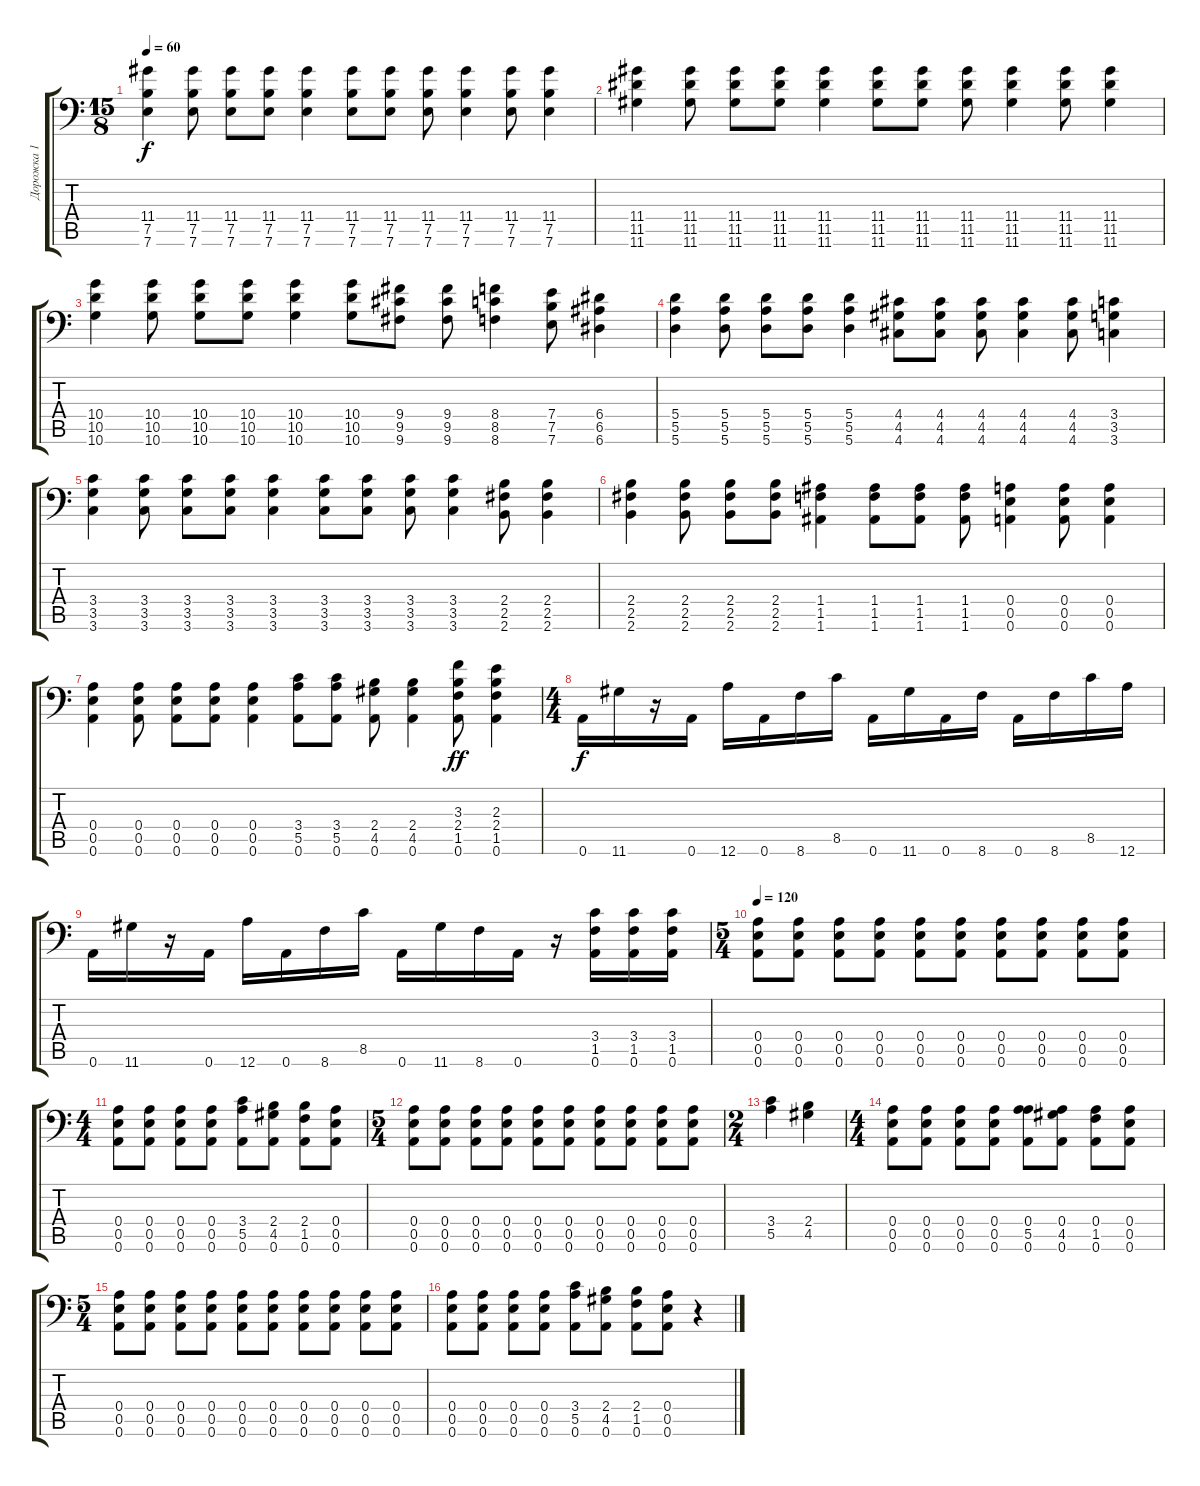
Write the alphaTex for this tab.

\track ("Дорожка 1" "Дорожка 1") {instrument distortionguitar}
\staff {score tabs}
\tuning (B3 Gb3 D3 A2 E2 A1) {hide}
\ts (15 8)
\tempo 60
\clef f4
\ks c
(11.4 7.5 7.6).4{dy f} (11.4 7.5 7.6).8 (11.4 7.5 7.6).8 (11.4 7.5 7.6).8 (11.4 7.5 7.6).4 (11.4 7.5 7.6).8 (11.4 7.5 7.6).8 (11.4 7.5 7.6).8 (11.4 7.5 7.6).4 (11.4 7.5 7.6).8 (11.4 7.5 7.6).4 |
(11.4 11.5 11.6).4 (11.4 11.5 11.6).8 (11.4 11.5 11.6).8 (11.4 11.5 11.6).8 (11.4 11.5 11.6).4 (11.4 11.5 11.6).8 (11.4 11.5 11.6).8 (11.4 11.5 11.6).8 (11.4 11.5 11.6).4 (11.4 11.5 11.6).8 (11.4 11.5 11.6).4 |
(10.4 10.5 10.6).4 (10.4 10.5 10.6).8 (10.4 10.5 10.6).8 (10.4 10.5 10.6).8 (10.4 10.5 10.6).4 (10.4 10.5 10.6).8 (9.4 9.5 9.6).8 (9.4 9.5 9.6).8 (8.4 8.5 8.6).4 (7.4 7.5 7.6).8 (6.4 6.5 6.6).4 |
(5.4 5.5 5.6).4 (5.4 5.5 5.6).8 (5.4 5.5 5.6).8 (5.4 5.5 5.6).8 (5.4 5.5 5.6).4 (4.4 4.5 4.6).8 (4.4 4.5 4.6).8 (4.4 4.5 4.6).8 (4.4 4.5 4.6).4 (4.4 4.5 4.6).8 (3.4 3.5 3.6).4 |
(3.4 3.5 3.6).4 (3.4 3.5 3.6).8 (3.4 3.5 3.6).8 (3.4 3.5 3.6).8 (3.4 3.5 3.6).4 (3.4 3.5 3.6).8 (3.4 3.5 3.6).8 (3.4 3.5 3.6).8 (3.4 3.5 3.6).4 (2.4 2.5 2.6).8 (2.4 2.5 2.6).4 |
(2.4 2.5 2.6).4 (2.4 2.5 2.6).8 (2.4 2.5 2.6).8 (2.4 2.5 2.6).8 (1.4 1.5 1.6).4 (1.4 1.5 1.6).8 (1.4 1.5 1.6).8 (1.4 1.5 1.6).8 (0.4 0.5 0.6).4 (0.4 0.5 0.6).8 (0.4 0.5 0.6).4 |
(0.4 0.5 0.6).4 (0.4 0.5 0.6).8 (0.4 0.5 0.6).8 (0.4 0.5 0.6).8 (0.4 0.5 0.6).4 (3.4 5.5 0.6).8 (3.4 5.5 0.6).8 (2.4 4.5 0.6).8 (2.4 4.5 0.6).4 (3.3 2.4 1.5 0.6).8{dy ff} (2.3 2.4 1.5 0.6).4 |
\ts (4 4)
0.6.16{dy f} 11.6.16 r.16 0.6.16 12.6.16 0.6.16 8.6.16 8.5.16 0.6.16 11.6.16 0.6.16 8.6.16 0.6.16 8.6.16 8.5.16 12.6.16 |
0.6.16 11.6.16 r.16 0.6.16 12.6.16 0.6.16 8.6.16 8.5.16 0.6.16 11.6.16 8.6.16 0.6.16 r.16 (3.4 1.5 0.6).16 (3.4 1.5 0.6).16 (3.4 1.5 0.6).16 |
\ts (5 4)
\tempo 120
(0.4 0.5 0.6).8 (0.4 0.5 0.6).8 (0.4 0.5 0.6).8 (0.4 0.5 0.6).8 (0.4 0.5 0.6).8 (0.4 0.5 0.6).8 (0.4 0.5 0.6).8 (0.4 0.5 0.6).8 (0.4 0.5 0.6).8 (0.4 0.5 0.6).8 |
\ts (4 4)
(0.4 0.5 0.6).8 (0.4 0.5 0.6).8 (0.4 0.5 0.6).8 (0.4 0.5 0.6).8 (3.4 5.5 0.6).8 (2.4 4.5 0.6).8 (2.4 1.5 0.6).8 (0.4 0.5 0.6).8 |
\ts (5 4)
(0.4 0.5 0.6).8 (0.4 0.5 0.6).8 (0.4 0.5 0.6).8 (0.4 0.5 0.6).8 (0.4 0.5 0.6).8 (0.4 0.5 0.6).8 (0.4 0.5 0.6).8 (0.4 0.5 0.6).8 (0.4 0.5 0.6).8 (0.4 0.5 0.6).8 |
\ts (2 4)
(3.4 5.5).4 (2.4 4.5).4 |
\ts (4 4)
(0.4 0.5 0.6).8 (0.4 0.5 0.6).8 (0.4 0.5 0.6).8 (0.4 0.5 0.6).8 (0.4 5.5 0.6).8 (0.4 4.5 0.6).8 (0.4 1.5 0.6).8 (0.4 0.5 0.6).8 |
\ts (5 4)
(0.4 0.5 0.6).8 (0.4 0.5 0.6).8 (0.4 0.5 0.6).8 (0.4 0.5 0.6).8 (0.4 0.5 0.6).8 (0.4 0.5 0.6).8 (0.4 0.5 0.6).8 (0.4 0.5 0.6).8 (0.4 0.5 0.6).8 (0.4 0.5 0.6).8 |
(0.4 0.5 0.6).8 (0.4 0.5 0.6).8 (0.4 0.5 0.6).8 (0.4 0.5 0.6).8 (3.4 5.5 0.6).8 (2.4 4.5 0.6).8 (2.4 1.5 0.6).8 (0.4 0.5 0.6).8 r.4
